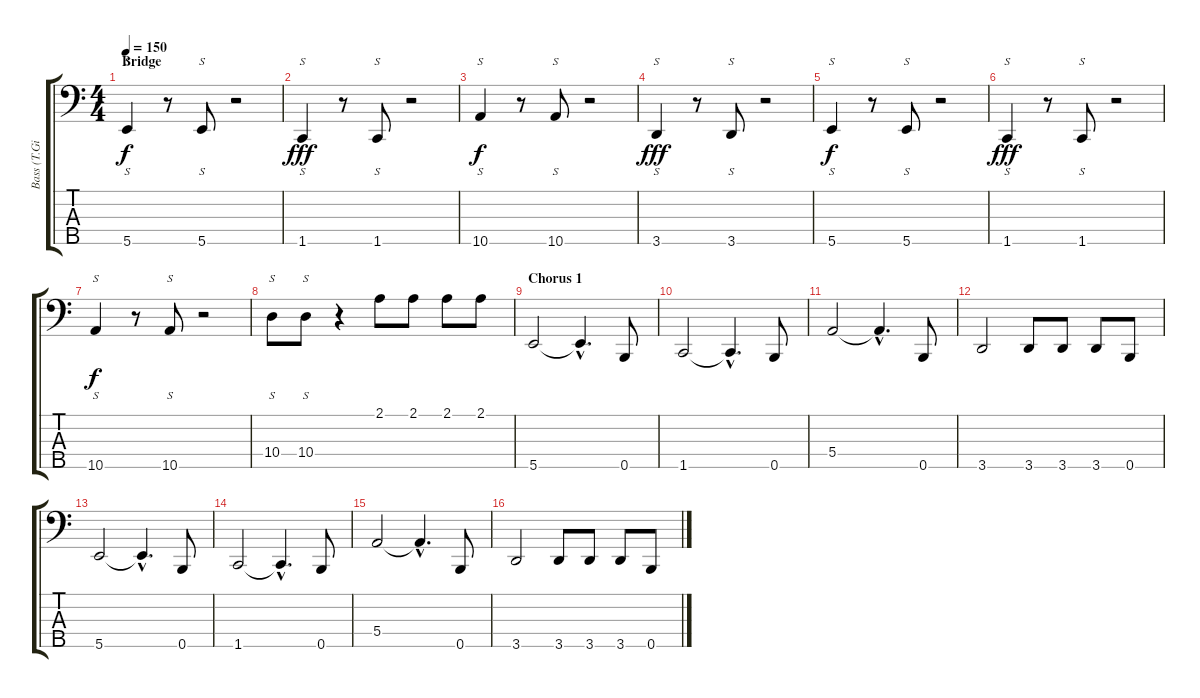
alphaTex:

\track ("Bass (T.Giessler)" "Bass (T.Gi") {instrument electricbasspick}
\staff {score tabs}
\tuning (G2 D2 A1 E1 B0) {hide}
\ts (4 4)
\section ("" "Bridge")
\tempo 150
\clef f4
\ks c
5.5.4{s dy f instrument slapbass1} r.8 5.5.8{s} r.2 |
1.5.4{s dy fff instrument slapbass1} r.8 1.5.8{s} r.2 |
10.5.4{s dy f instrument slapbass1} r.8 10.5.8{s} r.2 |
3.5.4{s dy fff instrument slapbass1} r.8 3.5.8{s} r.2 |
5.5.4{s dy f instrument slapbass1} r.8 5.5.8{s} r.2 |
1.5.4{s dy fff instrument slapbass1} r.8 1.5.8{s} r.2 |
10.5.4{s dy f instrument slapbass1} r.8 10.5.8{s} r.2 |
10.4.8{s} 10.4.8{s} r.4 2.1.8{instrument electricbasspick} 2.1.8 2.1.8 2.1.8 |
\section ("" "Chorus 1")
5.5.2 5.5{hac t}.4{d} 0.5.8 |
1.5.2 1.5{hac t}.4{d} 0.5.8 |
5.4.2 5.4{hac t}.4{d} 0.5.8 |
3.5.2 3.5.8 3.5.8 3.5.8 0.5.8 |
5.5.2 5.5{hac t}.4{d} 0.5.8 |
1.5.2 1.5{hac t}.4{d} 0.5.8 |
5.4.2 5.4{hac t}.4{d} 0.5.8 |
3.5.2 3.5.8 3.5.8 3.5.8 0.5.8
